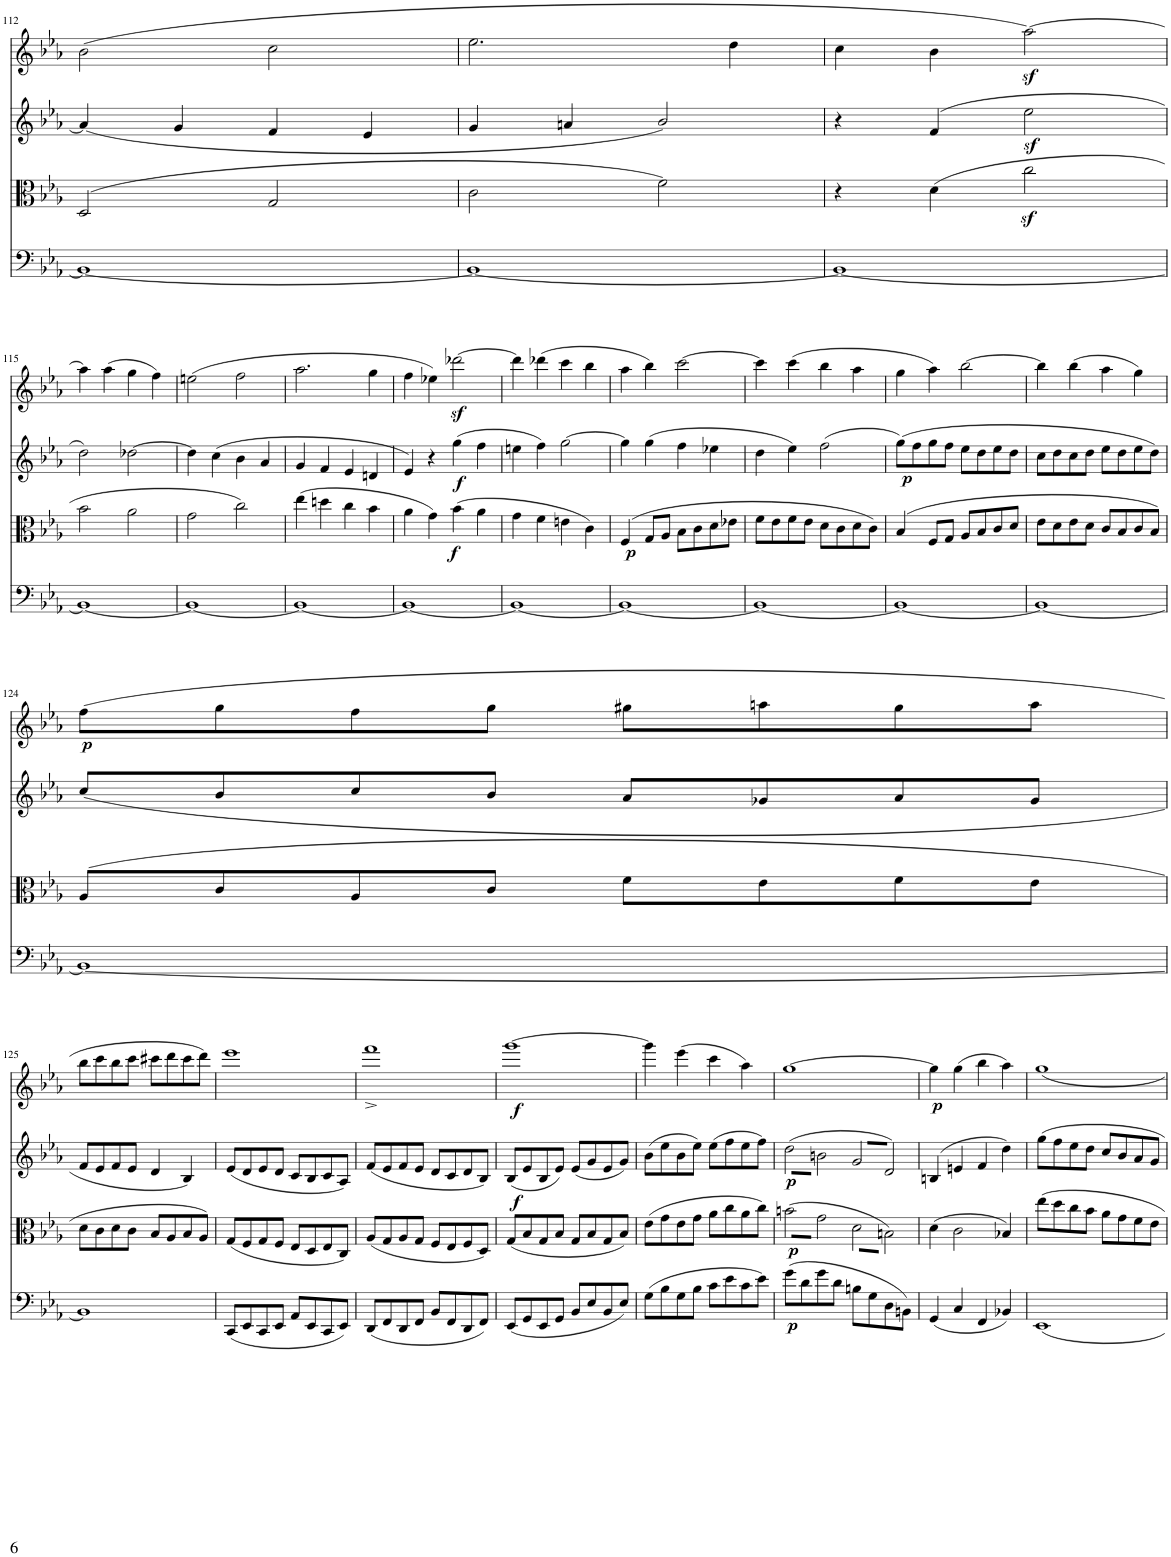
**kern	**dynam	**kern	**dynam	**kern	**dynam	**kern	**dynam
*part4	*part4	*part3	*part3	*part2	*part2	*part1	*part1
*staff4	*staff4	*staff3	*staff3	*staff2	*staff2	*staff1	*staff1
*I"Piano	*	*I"Piano	*	*I"Piano	*	*I"Piano	*
*I'Pno	*	*I'Pno	*	*I'Pno	*	*I'Pno	*
!!LO:PB:g=z
*clefF4	*	*clefC3	*	*clefG2	*	*clefG2	*
*k[b-e-a-]	*	*k[b-e-a-]	*	*k[b-e-a-]	*	*k[b-e-a-]	*
*M4/4	*	*M4/4	*	*M4/4	*	*M4/4	*
*met(c)	*	*met(c)	*	*met(c)	*	*met(c)	*
=112	=112	=112	=112	=112	=112	=112	=112
1BB-_	.	(2D/	.	(4a-/]	.	(2b-\	.
.	.	.	.	4g/	.	.	.
.	.	2G/	.	4f/	.	2cc\	.
.	.	.	.	4e-/	.	.	.
=113	=113	=113	=113	=113	=113	=113	=113
1BB-_	.	2c\	.	4g/	.	2.ee-\	.
.	.	.	.	4an/	.	.	.
.	.	2f\)	.	2b-/)	.	.	.
.	.	.	.	.	.	4dd\	.
=114	=114	=114	=114	=114	=114	=114	=114
1BB-_	.	4r	.	4r	.	4cc\	.
.	.	(4d\	.	(4f/	.	4b-\	.
.	.	2ccz<\	.	2ee-z<\	.	[2aa-z<\)	.
!!LO:LB:g=z
=115	=115	=115	=115	=115	=115	=115	=115
1BB-_	.	2b-\	.	2dd\)	.	4aa-\]	.
.	.	.	.	.	.	(4aa-\	.
.	.	2a-\	.	[2dd-X\	.	4gg\	.
.	.	.	.	.	.	4ff\)	.
=116	=116	=116	=116	=116	=116	=116	=116
1BB-_	.	2g\	.	4dd-\]	.	(2een\	.
.	.	.	.	(4cc\	.	.	.
.	.	2cc\)	.	4b-\	.	2ff\	.
.	.	.	.	4a-/	.	.	.
=117	=117	=117	=117	=117	=117	=117	=117
1BB-_	.	(4ee-\	.	4g/	.	2.aa-\	.
.	.	4ddn\	.	4f/	.	.	.
.	.	4cc\	.	4e-/	.	.	.
.	.	4b-\	.	4dn/	.	4gg\	.
=118	=118	=118	=118	=118	=118	=118	=118
1BB-_	.	4a-\	.	4e-/)	.	4ff\	.
.	.	4g\)	.	4r	.	4ee-X\)	.
!	!	!	!LO:DY:b	!	!LO:DY:b	!	!
.	.	(4b-\	f	(4gg\	f	[2ddd-Xz<\	.
.	.	4a-\	.	4ff\	.	.	.
=119	=119	=119	=119	=119	=119	=119	=119
1BB-_	.	4g\	.	4een\	.	4ddd-\]	.
.	.	4f\	.	4ff\)	.	(4ddd-X\	.
.	.	4en\	.	[2gg\	.	4ccc\	.
.	.	4c\)	.	.	.	4bb-\	.
=120	=120	=120	=120	=120	=120	=120	=120
!	!	!	!LO:DY:b	!	!	!	!
1BB-_	.	(4F/	p	4gg\]	.	4aa-\	.
.	.	8G/L	.	(4gg\	.	4bb-\)	.
.	.	8A-/J	.	.	.	.	.
.	.	8B-\L	.	4ff\	.	[2ccc\	.
.	.	8c\	.	.	.	.	.
.	.	8d\	.	4ee-X\	.	.	.
.	.	8e-X\J	.	.	.	.	.
=121	=121	=121	=121	=121	=121	=121	=121
1BB-_	.	8f\L	.	4dd\	.	4ccc\]	.
.	.	8e-\	.	.	.	.	.
.	.	8f\	.	4ee-\)	.	(4ccc\	.
.	.	8e-\J	.	.	.	.	.
.	.	8d\L	.	(2ff\	.	4bb-\	.
.	.	8c\	.	.	.	.	.
.	.	8d\	.	.	.	4aa-\	.
.	.	8c\J)	.	.	.	.	.
=122	=122	=122	=122	=122	=122	=122	=122
!	!	!	!	!	!LO:DY:b	!	!
1BB-_	.	(4B-/	.	(8gg\L)	p	4gg\	.
.	.	.	.	8ff\	.	.	.
.	.	8F/L	.	8gg\	.	4aa-\)	.
.	.	8G/J	.	8ff\J	.	.	.
.	.	8A-/L	.	8ee-\L	.	[2bb-\	.
.	.	8B-/	.	8dd\	.	.	.
.	.	8c/	.	8ee-\	.	.	.
.	.	8d/J	.	8dd\J	.	.	.
=123	=123	=123	=123	=123	=123	=123	=123
1BB-_	.	8e-\L	.	8cc\L	.	4bb-\]	.
.	.	8d\	.	8dd\	.	.	.
.	.	8e-\	.	8cc\	.	(4bb-\	.
.	.	8d\J	.	8dd\J	.	.	.
.	.	8c/L	.	8ee-\L	.	4aa-\	.
.	.	8B-/	.	8dd\	.	.	.
.	.	8c/	.	8ee-\	.	4gg\)	.
.	.	8B-/J)	.	8dd\J)	.	.	.
!!LO:LB:g=z
=124	=124	=124	=124	=124	=124	=124	=124
!	!	!	!	!	!	!	!LO:DY:b
1BB-_	.	(8A-/L	.	(8cc/L	.	(8ff\L	p
.	.	8c/	.	8b-/	.	8gg\	.
.	.	8A-/	.	8cc/	.	8ff\	.
.	.	8c/J	.	8b-/J	.	8gg\J	.
.	.	8f\L	.	8a-/L	.	8gg#X\L	.
.	.	8e-\	.	8g-X/	.	8aan\	.
.	.	8f\	.	8a-/	.	8gg#\	.
.	.	8e-\J	.	8g-/J	.	8aa\J	.
!!LO:LB:g=z
=125	=125	=125	=125	=125	=125	=125	=125
1BB-]	.	8d\L	.	8f/L	.	8bb-\L	.
.	.	8c\	.	8e-/	.	8ccc\	.
.	.	8d\	.	8f/	.	8bb-\	.
.	.	8c\J	.	8e-/J	.	8ccc\J	.
.	.	8B-/L	.	4d/	.	8ccc#X\L	.
.	.	8A-/	.	.	.	8ddd\	.
.	.	8B-/	.	4B-/)	.	8ccc#\	.
.	.	8A-/J)	.	.	.	8ddd\J)	.
=126	=126	=126	=126	=126	=126	=126	=126
(8CC/L	.	(8G/L	.	(8e-/L	.	1eee-	.
8EE-/	.	8F/	.	8d/	.	.	.
8CC/	.	8G/	.	8e-/	.	.	.
8EE-/J	.	8F/J	.	8d/J	.	.	.
8AA-/L	.	8E-/L	.	8c/L	.	.	.
8EE-/	.	8D/	.	8B-/	.	.	.
8CC/	.	8E-/	.	8c/	.	.	.
8EE-/J)	.	8C/J)	.	8A-/J)	.	.	.
=127	=127	=127	=127	=127	=127	=127	=127
(8DD/L	.	(8A-/L	.	(8f/L	.	1fff^	.
8FF/	.	8G/	.	8e-/	.	.	.
8DD/	.	8A-/	.	8f/	.	.	.
8FF/J	.	8G/J	.	8e-/J	.	.	.
8BB-/L	.	8F/L	.	8d/L	.	.	.
8FF/	.	8E-/	.	8c/	.	.	.
8DD/	.	8F/	.	8d/	.	.	.
8FF/J)	.	8D/J)	.	8B-/J)	.	.	.
=128	=128	=128	=128	=128	=128	=128	=128
!	!	!	!	!	!LO:DY:b	!	!LO:DY:b
(8EE-/L	.	(8G/L	.	(8B-/L	f	[1ggg	f
8GG/	.	8B-/	.	8e-/	.	.	.
8EE-/	.	8G/	.	8B-/	.	.	.
8GG/J	.	8B-/J	.	8e-/J)	.	.	.
8BB-/L	.	8G/L	.	(8e-/L	.	.	.
8E-/	.	8B-/	.	8g/	.	.	.
8BB-/	.	8G/	.	8e-/	.	.	.
8E-/J)	.	8B-/J)	.	8g/J)	.	.	.
=129	=129	=129	=129	=129	=129	=129	=129
(8G\L	.	(8e-\L	.	(8b-\L	.	4ggg\]	.
8B-\	.	8g\	.	8ee-\	.	.	.
8G\	.	8e-\	.	8b-\	.	(4eee-\	.
8B-\J	.	8g\J	.	8ee-\J)	.	.	.
8c\L	.	8a-\L	.	(8ee-\L	.	4ccc\	.
8e-\	.	8cc\	.	8ff\	.	.	.
8c\	.	8a-\	.	8ee-\	.	4aa-\)	.
8e-\J)	.	8cc\J)	.	8ff\J)	.	.	.
=130	=130	=130	=130	=130	=130	=130	=130
!	!LO:DY:b	!	!LO:DY:b	!	!LO:DY:b	!	!
*	*	*tremolo	*	*	*	*	*
*	*	*	*	*tremolo	*	*	*
(8g\L	p	(16bn\LL	p	(16dd\LL	p	[1gg	.
.	.	16g\	.	16bn\	.	.	.
8d\	.	16bn\	.	16dd\	.	.	.
.	.	16g\	.	16bn\	.	.	.
8g\	.	16bn\	.	16dd\	.	.	.
.	.	16g\	.	16bn\	.	.	.
8d\J	.	16bn\	.	16dd\	.	.	.
.	.	16g\JJ	.	16bn\JJ	.	.	.
8Bn\L	.	16d\LL	.	16g/LL	.	.	.
.	.	16Bn\)	.	16d/)	.	.	.
8G\	.	16d\	.	16g/	.	.	.
.	.	16Bn\)	.	16d/)	.	.	.
8D\	.	16d\	.	16g/	.	.	.
.	.	16Bn\)	.	16d/)	.	.	.
8BBn\J)	.	16d\	.	16g/	.	.	.
.	.	16Bn\)JJ	.	16d/)JJ	.	.	.
*	*	*	*	*Xtremolo	*	*	*
*	*	*Xtremolo	*	*	*	*	*
=131	=131	=131	=131	=131	=131	=131	=131
!	!	!	!	!	!	!	!LO:DY:b
(4GG/	.	(4d\	.	(4Bn/	.	4gg\]	p
.	.	.	.	.	.	.	.
.	.	.	.	.	.	.	.
.	.	.	.	.	.	.	.
4C/	.	2c\	.	4en/	.	(4gg\	.
4FF/	.	.	.	4f/	.	4bb-\	.
4BB-X/)	.	4B-X/)	.	4dd\)	.	4aa-\)	.
=132	=132	=132	=132	=132	=132	=132	=132
1EE-	.	8ee-\L	.	8gg\L	.	1gg	.
.	.	8dd\	.	8ff\	.	.	.
.	.	8cc\	.	8ee-\	.	.	.
.	.	8b-\J	.	8dd\J	.	.	.
.	.	8a-\L	.	8cc/L	.	.	.
.	.	8g\	.	8b-/	.	.	.
.	.	8f\	.	8a-/	.	.	.
.	.	8e-\J	.	8g/J	.	.	.
=	=	=	=	=	=	=	=
*-	*-	*-	*-	*-	*-	*-	*-
